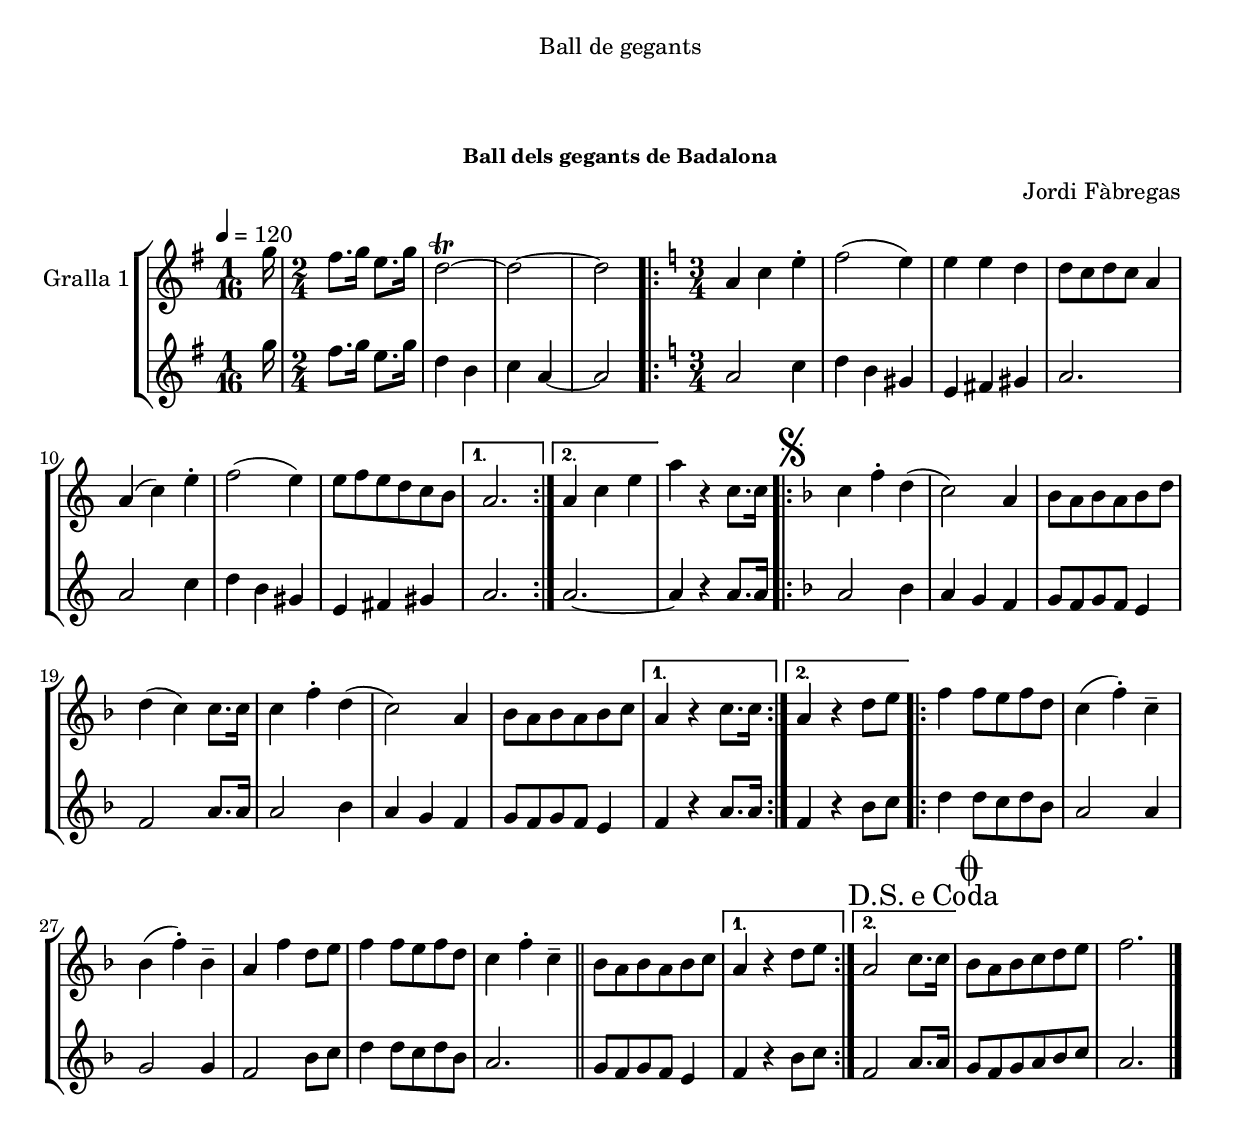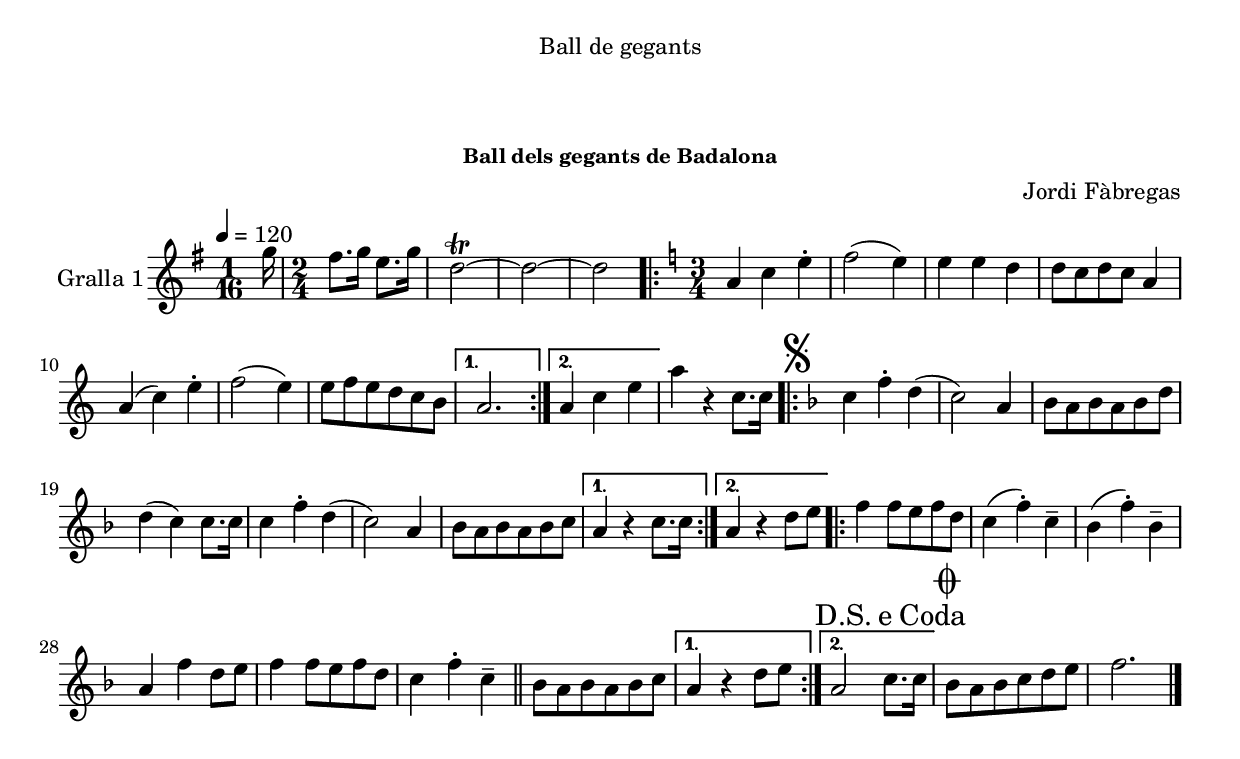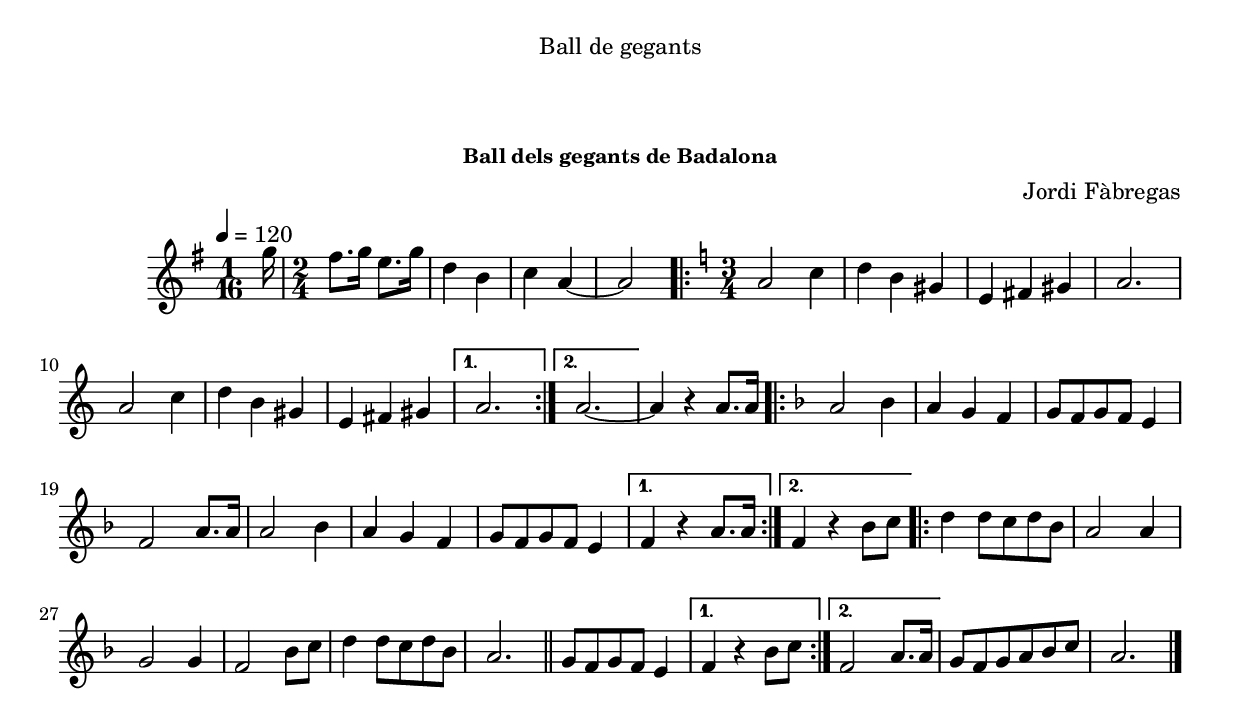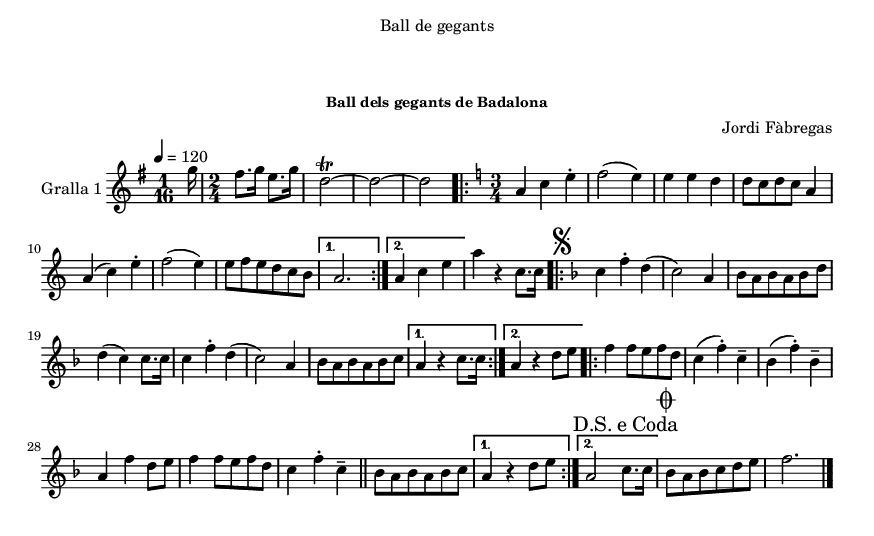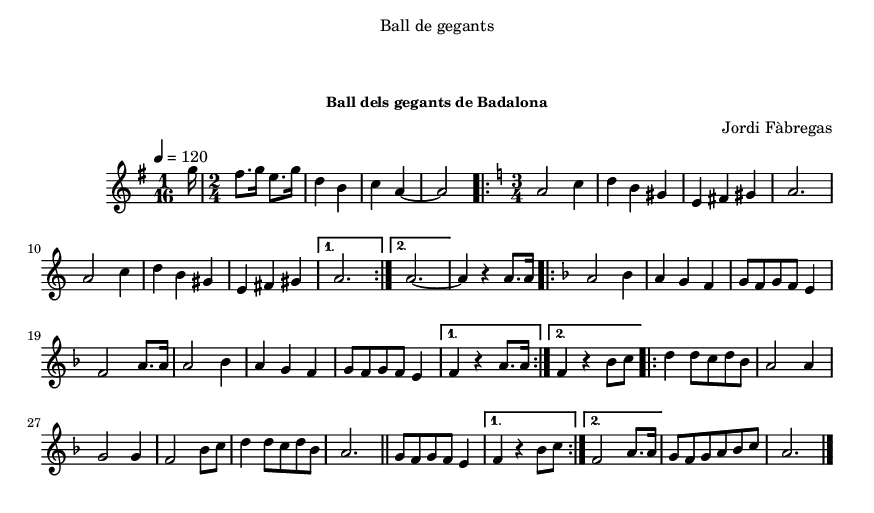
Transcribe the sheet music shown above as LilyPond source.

\version "2.16.0"

\header {
  dedication="Ball de gegants"
  title="                    "
  subtitle="              "
  subsubtitle="Ball dels gegants de Badalona"
  poet=""
  meter=""
  piece=""
  composer="Jordi Fàbregas"
  arranger=""
  opus=""
  instrument=""
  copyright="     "
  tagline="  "
}

liniaroAa =
\relative g''
{
  \tempo 4=120
  \clef treble
  \key g \major
  \time 1/16
  g16  |
  \time 2/4   fis8. g16 e8. g16  |
  d2\trill ~  |
  d2 ~  |
  %05
  d2  |
  \key c \major   \time 3/4   \repeat volta 2 { a4 c e-.   |
  f2 ( e4 )  |
  e4 e d  |
  d8 c d c a4  |
  %10
  a4 ( c ) e-.  |
  f2 ( e4 )  |
  e8 f e d c b }
  \alternative { { a2. }
  { a4 c e } }
  %15
  a4 r c,8. c16  |
  \key f \major   \repeat volta 2 { \mark \markup {\musicglyph #"scripts.segno"} c4 f-. d (  |
  c2 ) a4  |
  bes8 a bes a bes d  |
  d4 ( c ) c8. c16  |
  %20
  c4 f-. d (  |
  c2 ) a4  |
  bes8 a bes a bes c }
  \alternative { { a4 r c8. c16 }
  { a4 r d8 e } }
  %25
  \repeat volta 2 { f4 f8 e f d  |
  c4 ( f-. ) c--  |
  bes4 ( f'-. ) bes,--  |
  a4 f' d8 e  |
  f4 f8 e f d  |
  %30
   c4 f-. c--   \bar "||"
  bes8 a bes a bes c }
  \alternative { { a4 r d8 e }
  { \mark \markup {D.S. e Coda} a,2 c8. c16 } }
  \mark \markup {\musicglyph #"scripts.coda"} bes8 a bes c d e  |
  %35
  f2.  \bar "|."
}

liniaroAb =
\relative g''
{
  \tempo 4=120
  \clef treble
  \key g \major
  \time 1/16
  g16  |
  \time 2/4   fis8. g16 e8. g16  |
  d4 b  |
  c4 a ~  |
  %05
  a2  |
  \key c \major   \time 3/4   \repeat volta 2 { a2 c4  |
  d4 b gis  |
  e4 fis gis  |
  a2.  |
  %10
  a2 c4  |
  d4 b gis  |
  e4 fis gis }
  \alternative { { a2. }
  { a2. ~ } }
  %15
  a4 r a8. a16  |
  \key f \major   \repeat volta 2 { a2 bes4  |
  a4 g f  |
  g8 f g f e4  |
  f2 a8. a16  |
  %20
  a2 bes4  |
  a4 g f  |
  g8 f g f e4 }
  \alternative { { f4 r a8. a16 }
  { f4 r bes8 c } }
  %25
  \repeat volta 2 { d4 d8 c d bes  |
  a2 a4  |
  g2 g4  |
  f2 bes8 c  |
  d4 d8 c d bes  |
  %30
  a2.  \bar "||"
  g8 f g f e4 }
  \alternative { { f4 r bes8 c }
  { f,2 a8. a16 } }
  g8 f g a bes c  |
  %35
  a2.  \bar "|."
}

\book {

\paper {
  print-page-number = false
}

\bookpart {
  \score {
    \new StaffGroup {
      \override Score.RehearsalMark #'self-alignment-X = #LEFT
      <<
        \new Staff \with {instrumentName = #"Gralla 1" } \liniaroAa
        \new Staff \with {instrumentName = #"" } \liniaroAb
      >>
    }
    \layout {}
  }\score { \unfoldRepeats
    \new StaffGroup {
      \override Score.RehearsalMark #'self-alignment-X = #LEFT
      <<
        \new Staff \with {instrumentName = #"Gralla 1" } \liniaroAa
        \new Staff \with {instrumentName = #"" } \liniaroAb
      >>
    }
    \midi {}
  }
}

\bookpart {
  \header {}
  \score {
    \new StaffGroup {
      \override Score.RehearsalMark #'self-alignment-X = #LEFT
      <<
        \new Staff \with {instrumentName = #"Gralla 1" } \liniaroAa
      >>
    }
    \layout {}
  }\score { \unfoldRepeats
    \new StaffGroup {
      \override Score.RehearsalMark #'self-alignment-X = #LEFT
      <<
        \new Staff \with {instrumentName = #"Gralla 1" } \liniaroAa
      >>
    }
    \midi {}
  }
}

\bookpart {
  \header {}
  \score {
    \new StaffGroup {
      \override Score.RehearsalMark #'self-alignment-X = #LEFT
      <<
        \new Staff \with {instrumentName = #"" } \liniaroAb
      >>
    }
    \layout {}
  }\score { \unfoldRepeats
    \new StaffGroup {
      \override Score.RehearsalMark #'self-alignment-X = #LEFT
      <<
        \new Staff \with {instrumentName = #"" } \liniaroAb
      >>
    }
    \midi {}
  }
}

}

\book {

\paper {
  print-page-number = false
  #(set-paper-size "a6landscape")
  #(layout-set-staff-size 14)
}

\bookpart {
  \header {}
  \score {
    \new StaffGroup {
      \override Score.RehearsalMark #'self-alignment-X = #LEFT
      <<
        \new Staff \with {instrumentName = #"Gralla 1" } \liniaroAa
      >>
    }
    \layout {}
  }
}

\bookpart {
  \header {}
  \score {
    \new StaffGroup {
      \override Score.RehearsalMark #'self-alignment-X = #LEFT
      <<
        \new Staff \with {instrumentName = #"" } \liniaroAb
      >>
    }
    \layout {}
  }
}

}

